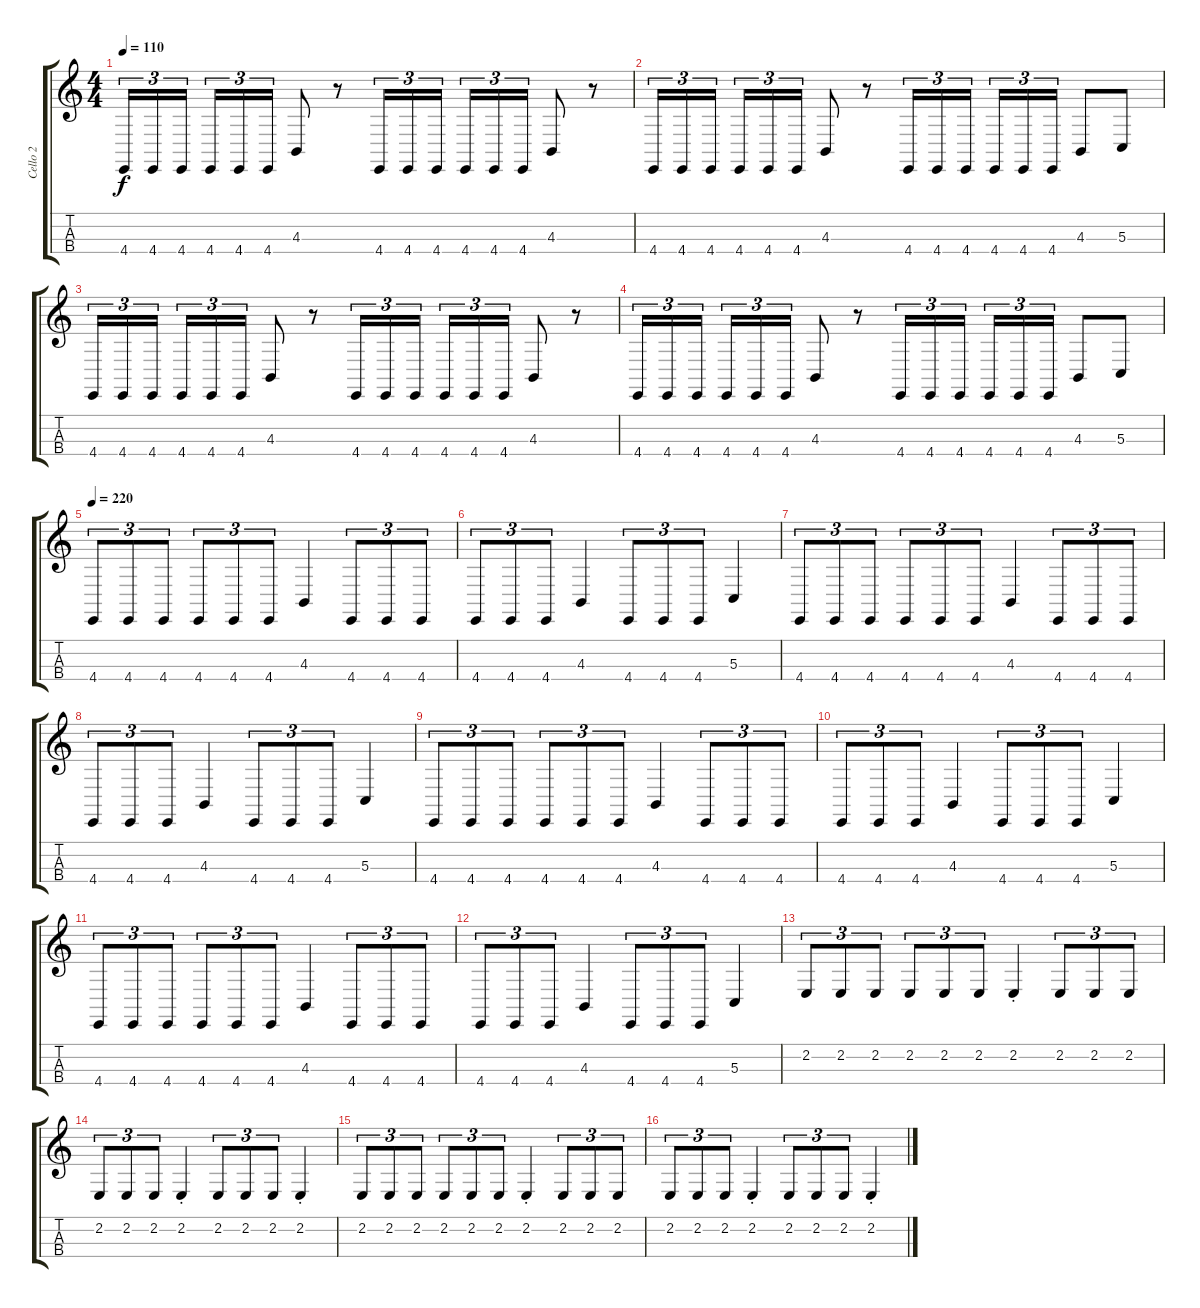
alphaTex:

\track ("Cello 2" "Cello 2") {instrument cello}
\staff {score tabs}
\tuning (A3 D3 G2 C2) {hide}
\ts (4 4)
\tempo 110
\clef g2
\ks c
4.4.16{tu (3 2) dy f} 4.4.16{tu (3 2)} 4.4.16{tu (3 2) beam splitsecondary} 4.4.16{tu (3 2)} 4.4.16{tu (3 2)} 4.4.16{tu (3 2)} 4.3.8 r.8 4.4.16{tu (3 2)} 4.4.16{tu (3 2)} 4.4.16{tu (3 2) beam splitsecondary} 4.4.16{tu (3 2)} 4.4.16{tu (3 2)} 4.4.16{tu (3 2)} 4.3.8 r.8 |
4.4.16{tu (3 2)} 4.4.16{tu (3 2)} 4.4.16{tu (3 2) beam splitsecondary} 4.4.16{tu (3 2)} 4.4.16{tu (3 2)} 4.4.16{tu (3 2)} 4.3.8 r.8 4.4.16{tu (3 2)} 4.4.16{tu (3 2)} 4.4.16{tu (3 2) beam splitsecondary} 4.4.16{tu (3 2)} 4.4.16{tu (3 2)} 4.4.16{tu (3 2)} 4.3.8 5.3.8 |
4.4.16{tu (3 2)} 4.4.16{tu (3 2)} 4.4.16{tu (3 2) beam splitsecondary} 4.4.16{tu (3 2)} 4.4.16{tu (3 2)} 4.4.16{tu (3 2)} 4.3.8 r.8 4.4.16{tu (3 2)} 4.4.16{tu (3 2)} 4.4.16{tu (3 2) beam splitsecondary} 4.4.16{tu (3 2)} 4.4.16{tu (3 2)} 4.4.16{tu (3 2)} 4.3.8 r.8 |
4.4.16{tu (3 2)} 4.4.16{tu (3 2)} 4.4.16{tu (3 2) beam splitsecondary} 4.4.16{tu (3 2)} 4.4.16{tu (3 2)} 4.4.16{tu (3 2)} 4.3.8 r.8 4.4.16{tu (3 2)} 4.4.16{tu (3 2)} 4.4.16{tu (3 2) beam splitsecondary} 4.4.16{tu (3 2)} 4.4.16{tu (3 2)} 4.4.16{tu (3 2)} 4.3.8 5.3.8 |
\tempo 220
4.4.8{tu (3 2)} 4.4.8{tu (3 2)} 4.4.8{tu (3 2)} 4.4.8{tu (3 2)} 4.4.8{tu (3 2)} 4.4.8{tu (3 2)} 4.3.4 4.4.8{tu (3 2)} 4.4.8{tu (3 2)} 4.4.8{tu (3 2)} |
4.4.8{tu (3 2)} 4.4.8{tu (3 2)} 4.4.8{tu (3 2)} 4.3.4 4.4.8{tu (3 2)} 4.4.8{tu (3 2)} 4.4.8{tu (3 2)} 5.3.4 |
4.4.8{tu (3 2)} 4.4.8{tu (3 2)} 4.4.8{tu (3 2)} 4.4.8{tu (3 2)} 4.4.8{tu (3 2)} 4.4.8{tu (3 2)} 4.3.4 4.4.8{tu (3 2)} 4.4.8{tu (3 2)} 4.4.8{tu (3 2)} |
4.4.8{tu (3 2)} 4.4.8{tu (3 2)} 4.4.8{tu (3 2)} 4.3.4 4.4.8{tu (3 2)} 4.4.8{tu (3 2)} 4.4.8{tu (3 2)} 5.3.4 |
4.4.8{tu (3 2)} 4.4.8{tu (3 2)} 4.4.8{tu (3 2)} 4.4.8{tu (3 2)} 4.4.8{tu (3 2)} 4.4.8{tu (3 2)} 4.3.4 4.4.8{tu (3 2)} 4.4.8{tu (3 2)} 4.4.8{tu (3 2)} |
4.4.8{tu (3 2)} 4.4.8{tu (3 2)} 4.4.8{tu (3 2)} 4.3.4 4.4.8{tu (3 2)} 4.4.8{tu (3 2)} 4.4.8{tu (3 2)} 5.3.4 |
4.4.8{tu (3 2)} 4.4.8{tu (3 2)} 4.4.8{tu (3 2)} 4.4.8{tu (3 2)} 4.4.8{tu (3 2)} 4.4.8{tu (3 2)} 4.3.4 4.4.8{tu (3 2)} 4.4.8{tu (3 2)} 4.4.8{tu (3 2)} |
4.4.8{tu (3 2)} 4.4.8{tu (3 2)} 4.4.8{tu (3 2)} 4.3.4 4.4.8{tu (3 2)} 4.4.8{tu (3 2)} 4.4.8{tu (3 2)} 5.3.4 |
2.2.8{tu (3 2)} 2.2.8{tu (3 2)} 2.2.8{tu (3 2)} 2.2.8{tu (3 2)} 2.2.8{tu (3 2)} 2.2.8{tu (3 2)} 2.2{st}.4 2.2.8{tu (3 2)} 2.2.8{tu (3 2)} 2.2.8{tu (3 2)} |
2.2.8{tu (3 2)} 2.2.8{tu (3 2)} 2.2.8{tu (3 2)} 2.2{st}.4 2.2.8{tu (3 2)} 2.2.8{tu (3 2)} 2.2.8{tu (3 2)} 2.2{st}.4 |
2.2.8{tu (3 2)} 2.2.8{tu (3 2)} 2.2.8{tu (3 2)} 2.2.8{tu (3 2)} 2.2.8{tu (3 2)} 2.2.8{tu (3 2)} 2.2{st}.4 2.2.8{tu (3 2)} 2.2.8{tu (3 2)} 2.2.8{tu (3 2)} |
2.2.8{tu (3 2)} 2.2.8{tu (3 2)} 2.2.8{tu (3 2)} 2.2{st}.4 2.2.8{tu (3 2)} 2.2.8{tu (3 2)} 2.2.8{tu (3 2)} 2.2{st}.4
